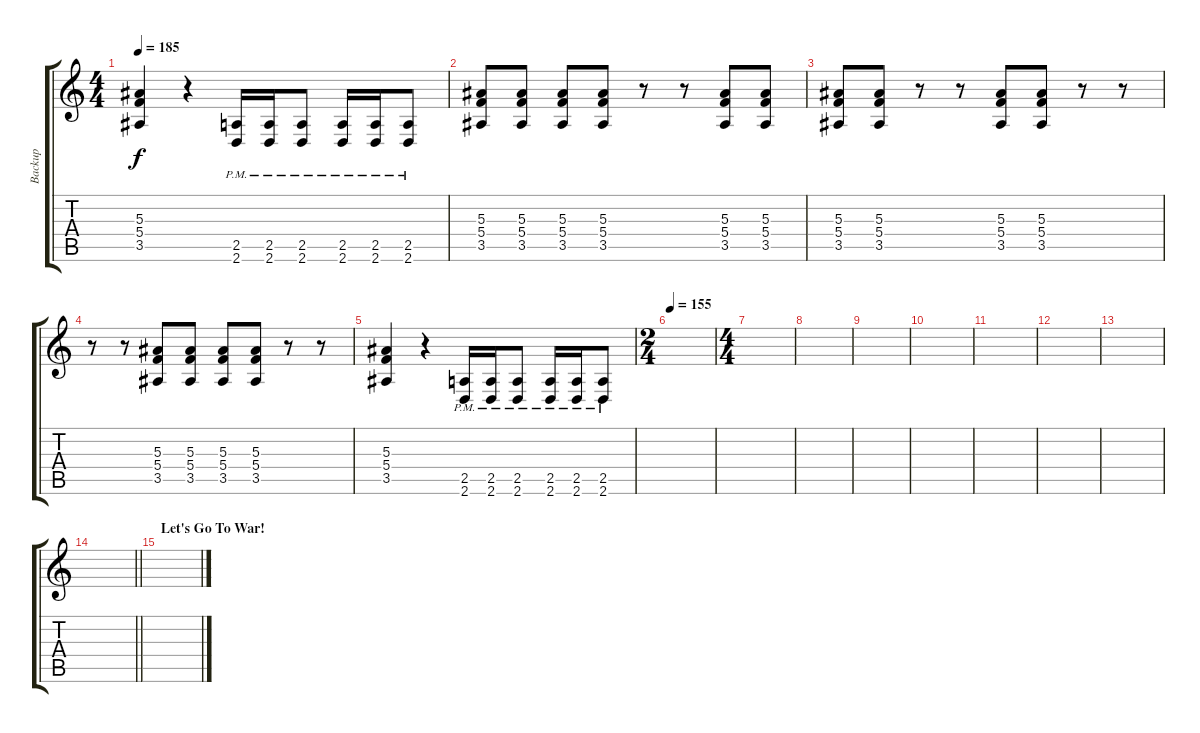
\track ("Backup" "Backup") {instrument distortionguitar}
\staff {score tabs}
\tuning (D4 A3 F3 C3 G2 C2) {hide}
\ts (4 4)
\tempo 185
\clef g2
\ks c
(5.3 5.4 3.5).4{dy f} r.4 (2.5{pm} 2.6{pm}).16 (2.5{pm} 2.6{pm}).16 (2.5{pm} 2.6{pm}).8 (2.5{pm} 2.6{pm}).16 (2.5{pm} 2.6{pm}).16 (2.5{pm} 2.6{pm}).8 |
(5.3 5.4 3.5).8 (5.3 5.4 3.5).8 (5.3 5.4 3.5).8 (5.3 5.4 3.5).8 r.8 r.8 (5.3 5.4 3.5).8 (5.3 5.4 3.5).8 |
(5.3 5.4 3.5).8 (5.3 5.4 3.5).8 r.8 r.8 (5.3 5.4 3.5).8 (5.3 5.4 3.5).8 r.8 r.8 |
r.8 r.8 (5.3 5.4 3.5).8 (5.3 5.4 3.5).8 (5.3 5.4 3.5).8 (5.3 5.4 3.5).8 r.8 r.8 |
(5.3 5.4 3.5).4 r.4 (2.5{pm} 2.6{pm}).16 (2.5{pm} 2.6{pm}).16 (2.5{pm} 2.6{pm}).8 (2.5{pm} 2.6{pm}).16 (2.5{pm} 2.6{pm}).16 (2.5{pm} 2.6{pm}).8 |
\ts (2 4)
\tempo 155
|
\ts (4 4)
|
|
|
|
|
|
|
\barLineRight lightlight
|
\section ("" "Let's Go To War!")
